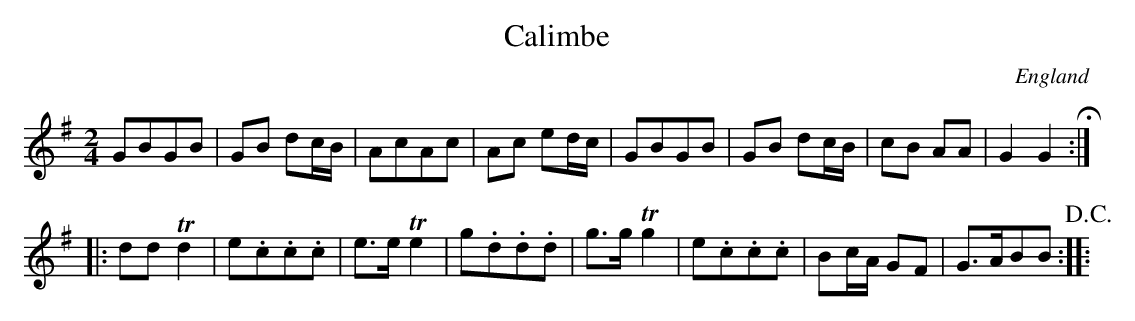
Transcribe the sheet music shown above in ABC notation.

X:1
T:Calimbe
L:1/8
M:2/4
O:England
K:G
GBGB | GB dc/B/ | AcAc | Ac ed/c/ | \
GBGB | GB dc/B/ | cB AA | G2 G2 H::
dd Td2 | e.c.c.c | e>e Te2 | g.d.d.d |\
g>g Tg2 | e.c.c.c | Bc/A/ GF | G>ABB !D.C.! ::
